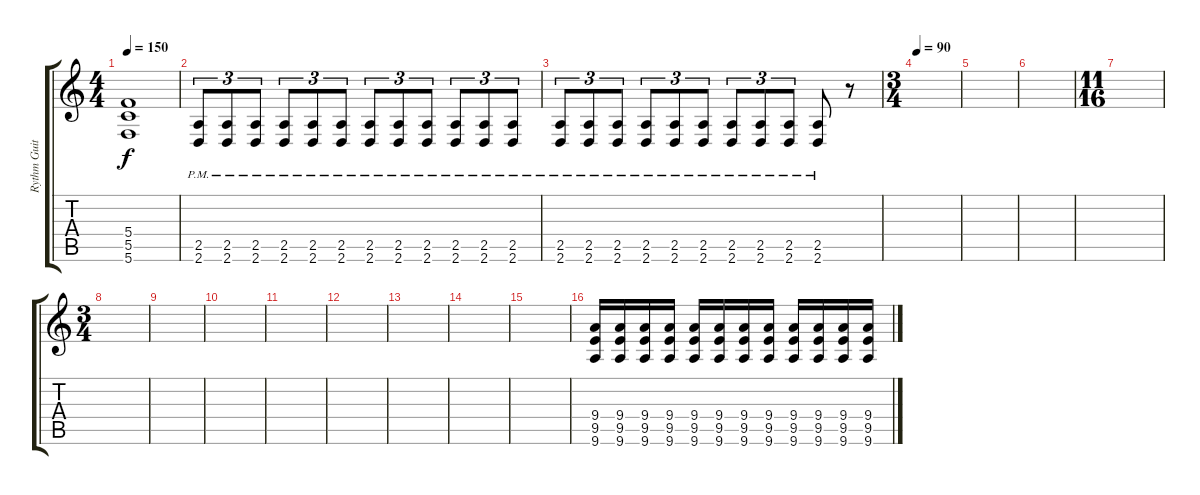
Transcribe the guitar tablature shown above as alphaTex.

\track ("Rythm Guitar" "Rythm Guit") {instrument distortionguitar}
\staff {score tabs}
\tuning (D4 A3 F3 C3 G2 C2) {hide}
\ts (4 4)
\tempo 150
\clef g2
\ks c
(5.4 5.5 5.6).1{dy f} |
(2.5{pm} 2.6{pm}).8{tu (3 2)} (2.5{pm} 2.6{pm}).8{tu (3 2)} (2.5{pm} 2.6{pm}).8{tu (3 2)} (2.5{pm} 2.6{pm}).8{tu (3 2)} (2.5{pm} 2.6{pm}).8{tu (3 2)} (2.5{pm} 2.6{pm}).8{tu (3 2)} (2.5{pm} 2.6{pm}).8{tu (3 2)} (2.5{pm} 2.6{pm}).8{tu (3 2)} (2.5{pm} 2.6{pm}).8{tu (3 2)} (2.5{pm} 2.6{pm}).8{tu (3 2)} (2.5{pm} 2.6{pm}).8{tu (3 2)} (2.5{pm} 2.6{pm}).8{tu (3 2)} |
(2.5{pm} 2.6{pm}).8{tu (3 2)} (2.5{pm} 2.6{pm}).8{tu (3 2)} (2.5{pm} 2.6{pm}).8{tu (3 2)} (2.5{pm} 2.6{pm}).8{tu (3 2)} (2.5{pm} 2.6{pm}).8{tu (3 2)} (2.5{pm} 2.6{pm}).8{tu (3 2)} (2.5{pm} 2.6{pm}).8{tu (3 2)} (2.5{pm} 2.6{pm}).8{tu (3 2)} (2.5{pm} 2.6{pm}).8{tu (3 2)} (2.5{pm} 2.6{pm}).8 r.8 |
\ts (3 4)
\tempo 90
|
|
|
\ts (11 16)
|
\ts (3 4)
|
|
|
|
|
|
|
|
(9.4 9.5 9.6).16 (9.4 9.5 9.6).16 (9.4 9.5 9.6).16 (9.4 9.5 9.6).16 (9.4 9.5 9.6).16 (9.4 9.5 9.6).16 (9.4 9.5 9.6).16 (9.4 9.5 9.6).16 (9.4 9.5 9.6).16 (9.4 9.5 9.6).16 (9.4 9.5 9.6).16 (9.4 9.5 9.6).16
